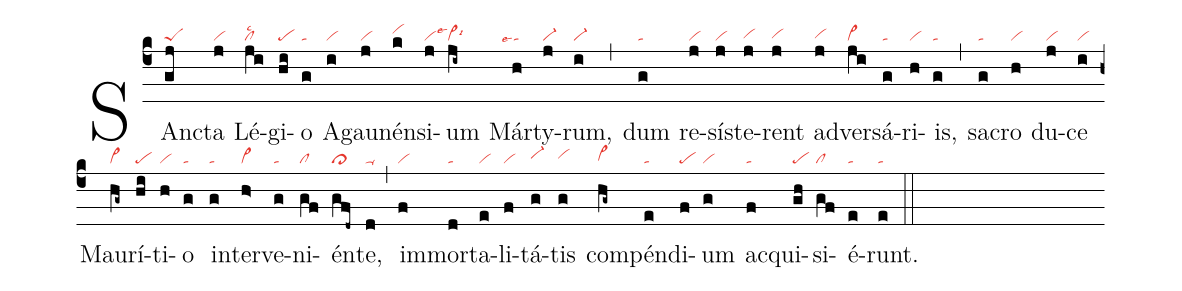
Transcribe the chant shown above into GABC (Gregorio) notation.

nabc-lines:1;
%%
(c4)
SAn(gj|peS)cta(j|vi) Lé(ji|cllsc2)gi(hi|pe)o(g|ta) A(i|vi)gau(j|vi)nén(k|vihi)si(j|vilse3)um(ji~|vi>lsi6) Már(h|```talse4)ty(j|vi-)rum,(i|vi-) (,)
dum(g|ta) re(j|vi)sí(j|vi)ste(j|vihg)rent(j|vihg) ad(j|vihg)ver(ji|vi>)sá(g|ta)ri(h|vi)is,(g|ta) (,)
sa(g|ta)cro(h|vi) du(j|vi)ce(i|vi) Mau(hg~|vi>)rí(hi|pe)ti(h|vi)o(g|ta) in(g|ta)ter(h>|vi>)ve(g|ta)ni(gf|cl)én(gfd~|cl>)te,(d|ta-) (,)
im(f|vi)mor(d|ta)ta(e|vi)li(f|vi)tá(g|vi-hh)tis(g|vihh) com(hg~|vi>hg)pén(e|ta)di(f|pe)um(g|vi) ac(f|ta)qui(gh|pe)si(gf|cl)é(e|ta)runt.(e|ta) (::)
